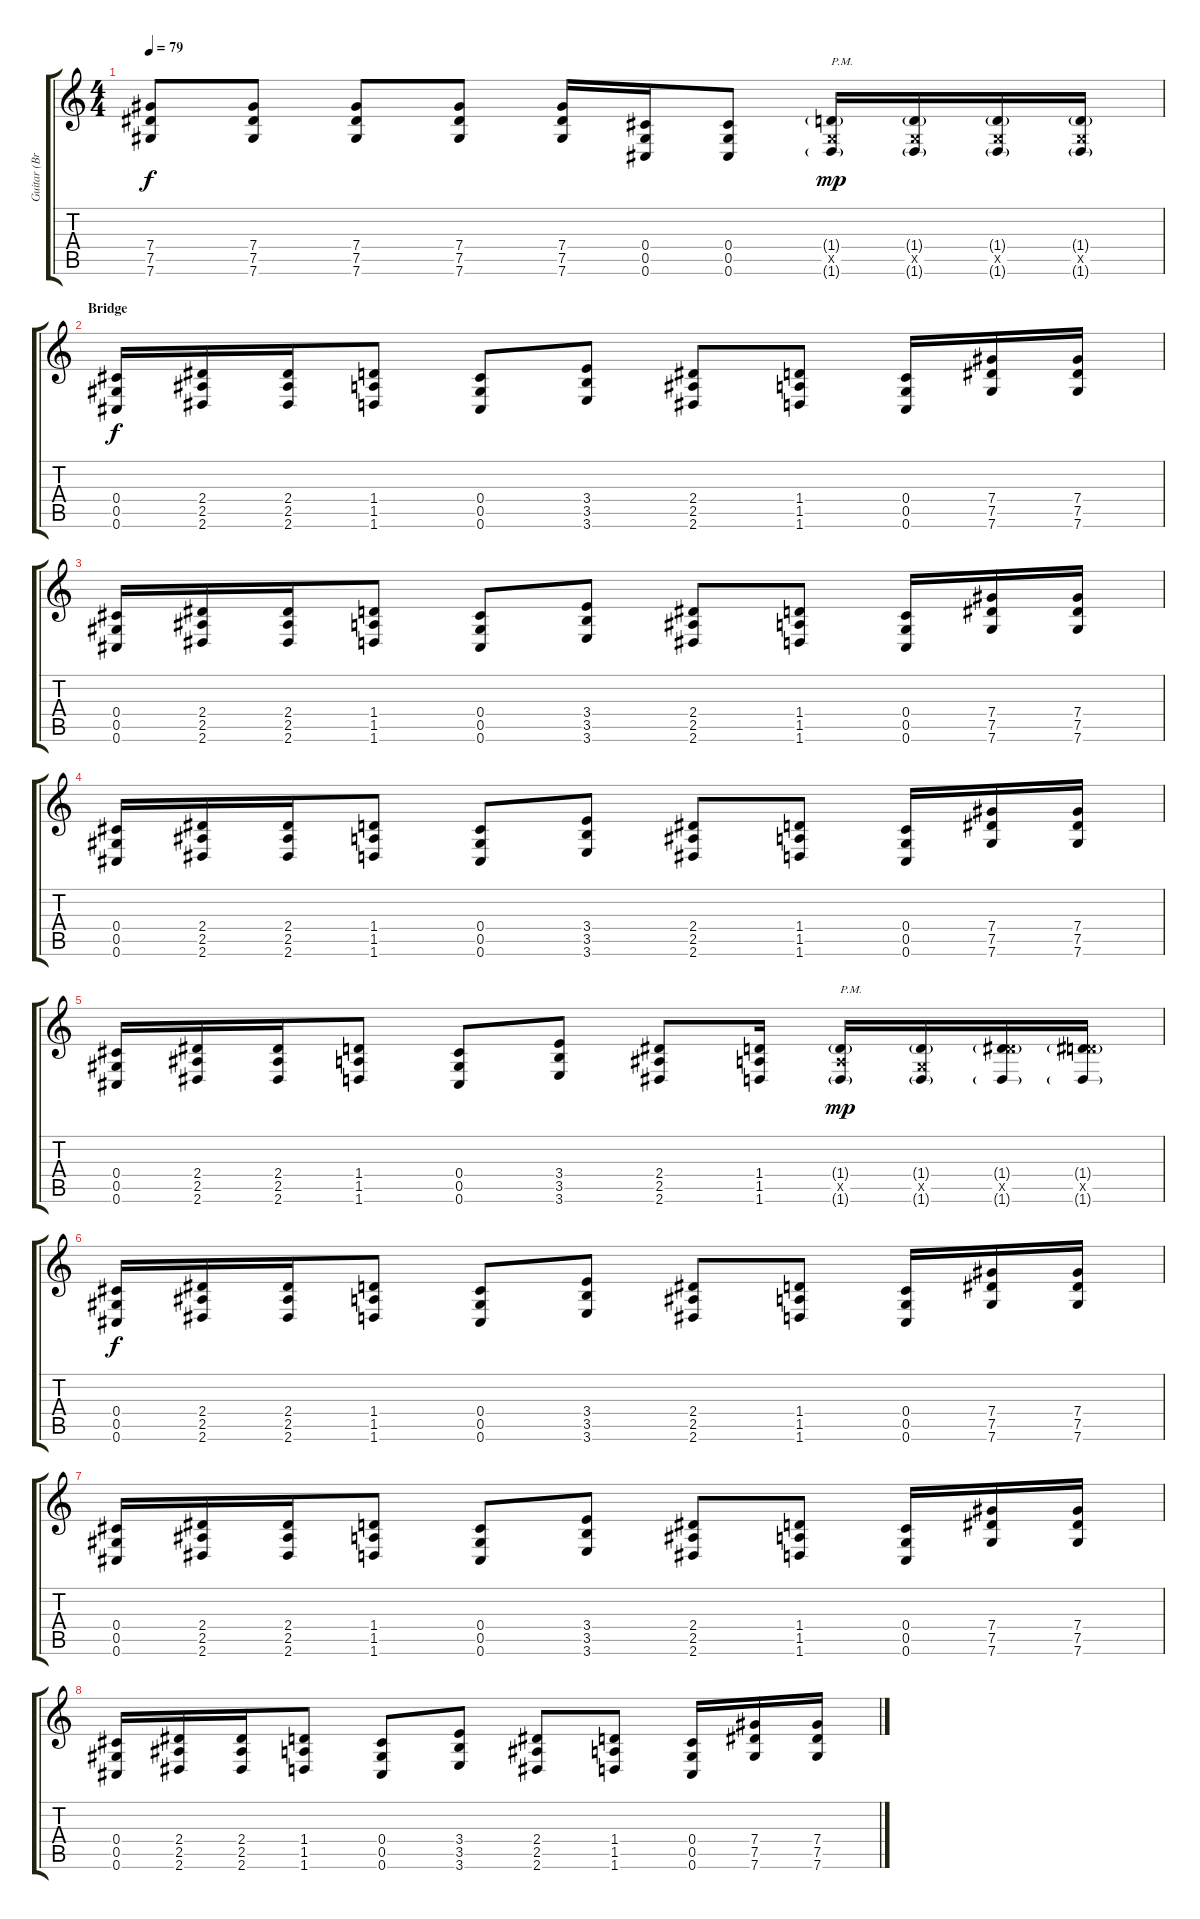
\track ("Guitar (Brad Delson)" "Guitar (Br") {instrument distortionguitar}
\staff {score tabs}
\tuning (Eb4 Bb3 Gb3 Db3 Ab2 Db2) {hide}
\ts (4 4)
\tempo 79
\clef g2
\ks c
(7.4 7.5 7.6).8{dy f} (7.4 7.5 7.6).8 (7.4 7.5 7.6).8 (7.4 7.5 7.6).8 (7.4 7.5 7.6).16 (0.4 0.5 0.6).16 (0.4 0.5 0.6).8 (1.4{g} 0.5{x} 1.6{g}).16{txt "P.M." dy mp} (1.4{g} 0.5{x} 1.6{g}).16 (1.4{g} 0.5{x} 1.6{g}).16 (1.4{g} 0.5{x} 1.6{g}).16 |
\section ("" "Bridge")
(0.4 0.5 0.6).16{dy f} (2.4 2.5 2.6).16 (2.4 2.5 2.6).16 (1.4 1.5 1.6).8 (0.4 0.5 0.6).8 (3.4 3.5 3.6).8 (2.4 2.5 2.6).8 (1.4 1.5 1.6).8 (0.4 0.5 0.6).16 (7.4 7.5 7.6).16 (7.4 7.5 7.6).16 |
(0.4 0.5 0.6).16 (2.4 2.5 2.6).16 (2.4 2.5 2.6).16 (1.4 1.5 1.6).8 (0.4 0.5 0.6).8 (3.4 3.5 3.6).8 (2.4 2.5 2.6).8 (1.4 1.5 1.6).8 (0.4 0.5 0.6).16 (7.4 7.5 7.6).16 (7.4 7.5 7.6).16 |
(0.4 0.5 0.6).16 (2.4 2.5 2.6).16 (2.4 2.5 2.6).16 (1.4 1.5 1.6).8 (0.4 0.5 0.6).8 (3.4 3.5 3.6).8 (2.4 2.5 2.6).8 (1.4 1.5 1.6).8 (0.4 0.5 0.6).16 (7.4 7.5 7.6).16 (7.4 7.5 7.6).16 |
(0.4 0.5 0.6).16 (2.4 2.5 2.6).16 (2.4 2.5 2.6).16 (1.4 1.5 1.6).8 (0.4 0.5 0.6).8 (3.4 3.5 3.6).8 (2.4 2.5 2.6).8 (1.4 1.5 1.6).16 (1.4{g} 1.5{x} 1.6{g}).16{txt "P.M." dy mp} (1.4{g} 0.5{x} 1.6{g}).16 (1.4{g} 7.5{x} 1.6{g}).16 (1.4{g} 7.5{x} 1.6{g}).16 |
(0.4 0.5 0.6).16{dy f} (2.4 2.5 2.6).16 (2.4 2.5 2.6).16 (1.4 1.5 1.6).8 (0.4 0.5 0.6).8 (3.4 3.5 3.6).8 (2.4 2.5 2.6).8 (1.4 1.5 1.6).8 (0.4 0.5 0.6).16 (7.4 7.5 7.6).16 (7.4 7.5 7.6).16 |
(0.4 0.5 0.6).16 (2.4 2.5 2.6).16 (2.4 2.5 2.6).16 (1.4 1.5 1.6).8 (0.4 0.5 0.6).8 (3.4 3.5 3.6).8 (2.4 2.5 2.6).8 (1.4 1.5 1.6).8 (0.4 0.5 0.6).16 (7.4 7.5 7.6).16 (7.4 7.5 7.6).16 |
(0.4 0.5 0.6).16 (2.4 2.5 2.6).16 (2.4 2.5 2.6).16 (1.4 1.5 1.6).8 (0.4 0.5 0.6).8 (3.4 3.5 3.6).8 (2.4 2.5 2.6).8 (1.4 1.5 1.6).8 (0.4 0.5 0.6).16 (7.4 7.5 7.6).16 (7.4 7.5 7.6).16
